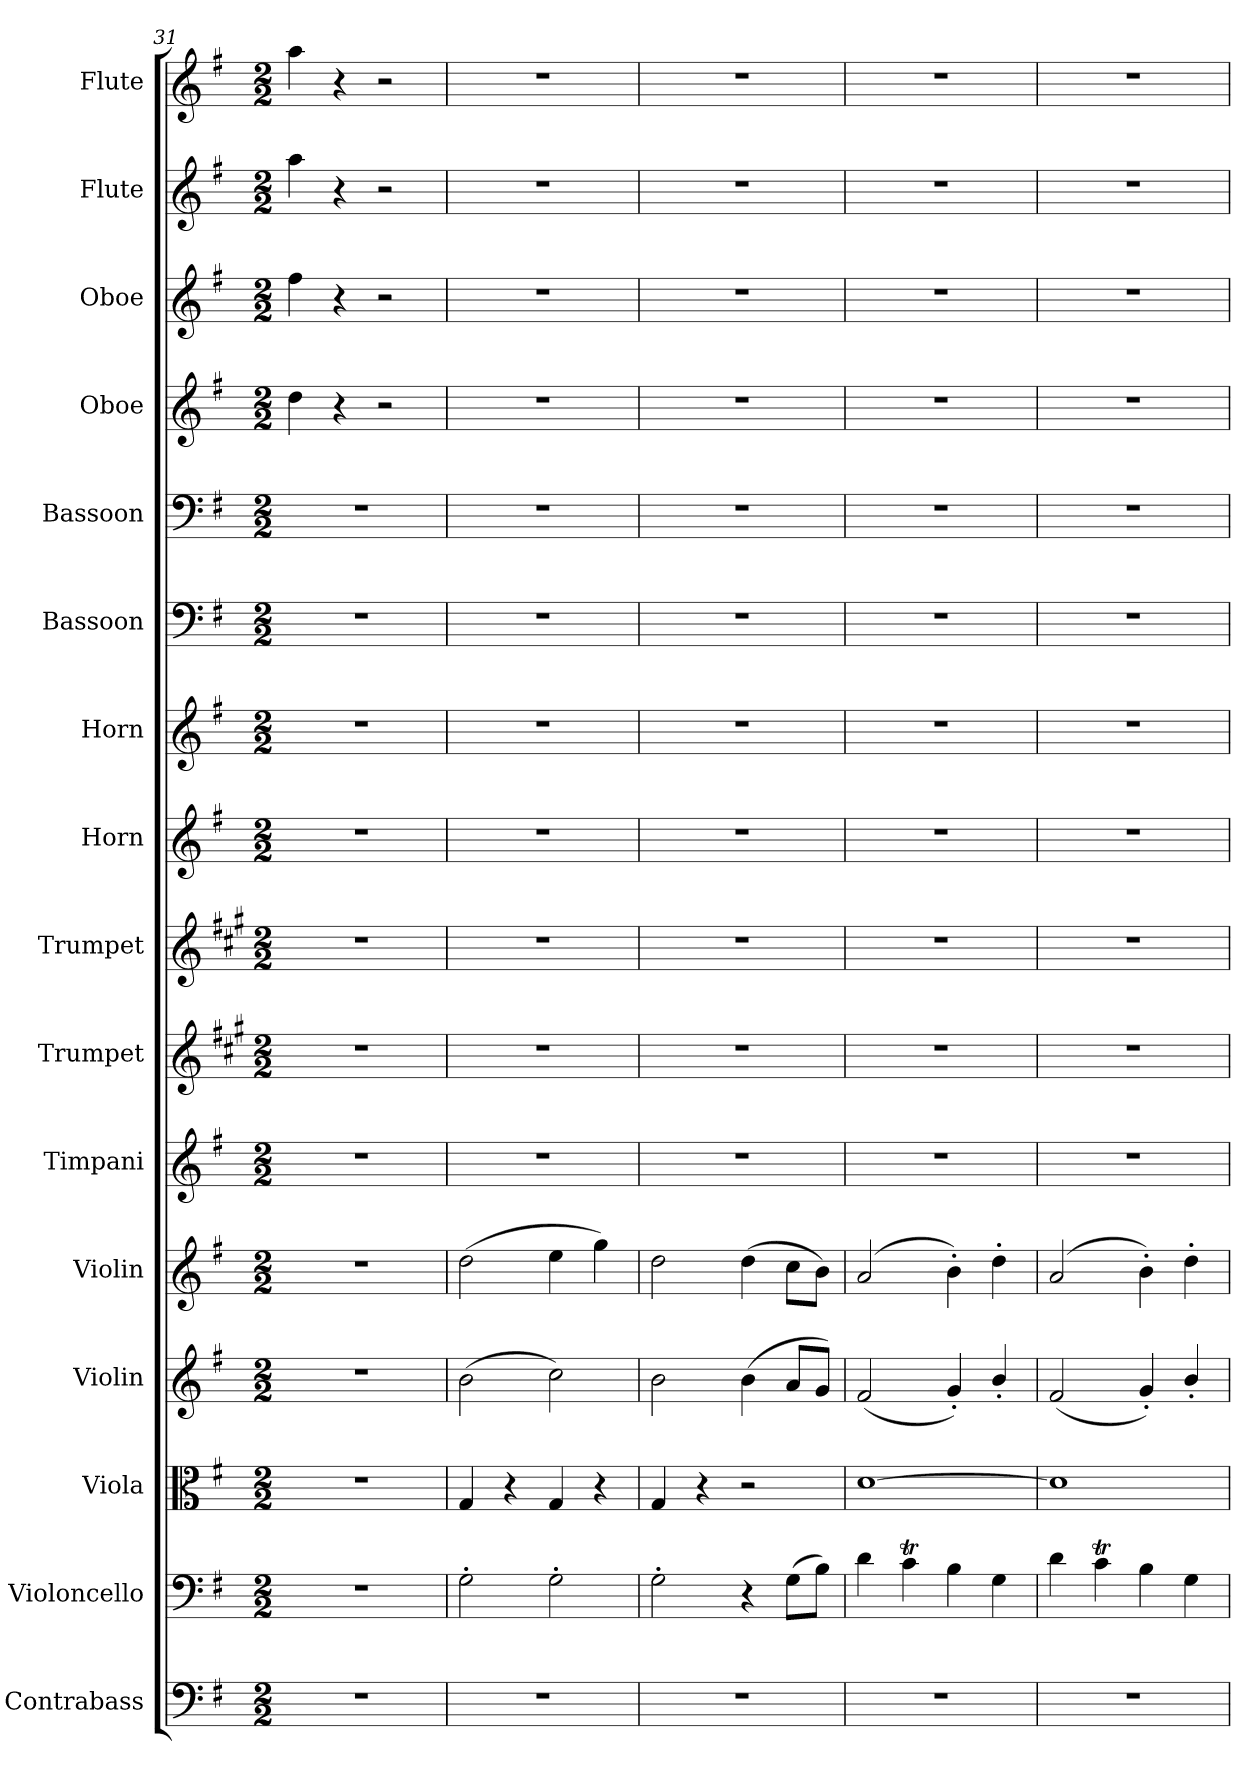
**kern	**kern	**kern	**kern	**kern	**kern	**kern	**kern	**kern	**kern	**kern	**kern	**kern	**kern	**kern	**kern
*part16	*part15	*part14	*part13	*part12	*part11	*part10	*part9	*part8	*part7	*part6	*part5	*part4	*part3	*part2	*part1
*staff16	*staff15	*staff14	*staff13	*staff12	*staff11	*staff10	*staff9	*staff8	*staff7	*staff6	*staff5	*staff4	*staff3	*staff2	*staff1
*I"Contrabass	*I"Violoncello	*I"Viola	*I"Violin	*I"Violin	*I"Timpani	*I"Trumpet	*I"Trumpet	*I"Horn	*I"Horn	*I"Bassoon	*I"Bassoon	*I"Oboe	*I"Oboe	*I"Flute	*I"Flute
*I'Cb	*I'Vc	*I'Vla	*I'Vln	*I'Vln	*I'Timp	*I'Tpt	*I'Tpt	*I'Hn	*I'Hn	*I'Bsn	*I'Bsn	*I'Ob	*I'Ob	*I'Fl	*I'Fl
*clefF4	*clefF4	*clefC3	*clefG2	*clefG2	*clefG2	*clefG2	*clefG2	*clefG2	*clefG2	*clefF4	*clefF4	*clefG2	*clefG2	*clefG2	*clefG2
*ITrd7c12	*	*	*	*	*	*ITrd1c2	*ITrd1c2	*ITrd4c7	*ITrd4c7	*	*	*	*	*	*
*k[f#]	*k[f#]	*k[f#]	*k[f#]	*k[f#]	*k[f#]	*k[f#]	*k[f#]	*k[]	*k[]	*k[f#]	*k[f#]	*k[f#]	*k[f#]	*k[f#]	*k[f#]
*M2/2	*M2/2	*M2/2	*M2/2	*M2/2	*M2/2	*M2/2	*M2/2	*M2/2	*M2/2	*M2/2	*M2/2	*M2/2	*M2/2	*M2/2	*M2/2
=31	=31	=31	=31	=31	=31	=31	=31	=31	=31	=31	=31	=31	=31	=31	=31
1r	1r	1r	1r	1r	1r	1r	1r	1r	1r	1r	1r	4dd\	4ff#\	4aa\	4aa\
.	.	.	.	.	.	.	.	.	.	.	.	4r	4r	4r	4r
.	.	.	.	.	.	.	.	.	.	.	.	2r	2r	2r	2r
=32	=32	=32	=32	=32	=32	=32	=32	=32	=32	=32	=32	=32	=32	=32	=32
1r	2G'\	4G/	(>2b\	(>2dd\	1r	1r	1r	1r	1r	1r	1r	1r	1r	1r	1r
.	.	4r	.	.	.	.	.	.	.	.	.	.	.	.	.
.	2G'\	4G/	2cc\)	4ee\	.	.	.	.	.	.	.	.	.	.	.
.	.	4r	.	4gg\)	.	.	.	.	.	.	.	.	.	.	.
=33	=33	=33	=33	=33	=33	=33	=33	=33	=33	=33	=33	=33	=33	=33	=33
1r	2G'\	4G/	2b\	2dd\	1r	1r	1r	1r	1r	1r	1r	1r	1r	1r	1r
.	.	4r	.	.	.	.	.	.	.	.	.	.	.	.	.
.	4r	2r	(>4b\	(>4dd\	.	.	.	.	.	.	.	.	.	.	.
.	(>8G\L	.	8a/L	8cc\L	.	.	.	.	.	.	.	.	.	.	.
.	8B\J)	.	8g/J)	8b\J)	.	.	.	.	.	.	.	.	.	.	.
=34	=34	=34	=34	=34	=34	=34	=34	=34	=34	=34	=34	=34	=34	=34	=34
1r	4d\	[1d	(<2f#/	(>2a/	1r	1r	1r	1r	1r	1r	1r	1r	1r	1r	1r
.	4cT\	.	.	.	.	.	.	.	.	.	.	.	.	.	.
.	4B\	.	4g'/)	4b'\)	.	.	.	.	.	.	.	.	.	.	.
.	4G\	.	4b'/	4dd'\	.	.	.	.	.	.	.	.	.	.	.
=35	=35	=35	=35	=35	=35	=35	=35	=35	=35	=35	=35	=35	=35	=35	=35
1r	4d\	1d]	(<2f#/	(>2a/	1r	1r	1r	1r	1r	1r	1r	1r	1r	1r	1r
.	4cT\	.	.	.	.	.	.	.	.	.	.	.	.	.	.
.	4B\	.	4g'/)	4b'\)	.	.	.	.	.	.	.	.	.	.	.
.	4G\	.	4b'/	4dd'\	.	.	.	.	.	.	.	.	.	.	.
=	=	=	=	=	=	=	=	=	=	=	=	=	=	=	=
*-	*-	*-	*-	*-	*-	*-	*-	*-	*-	*-	*-	*-	*-	*-	*-
